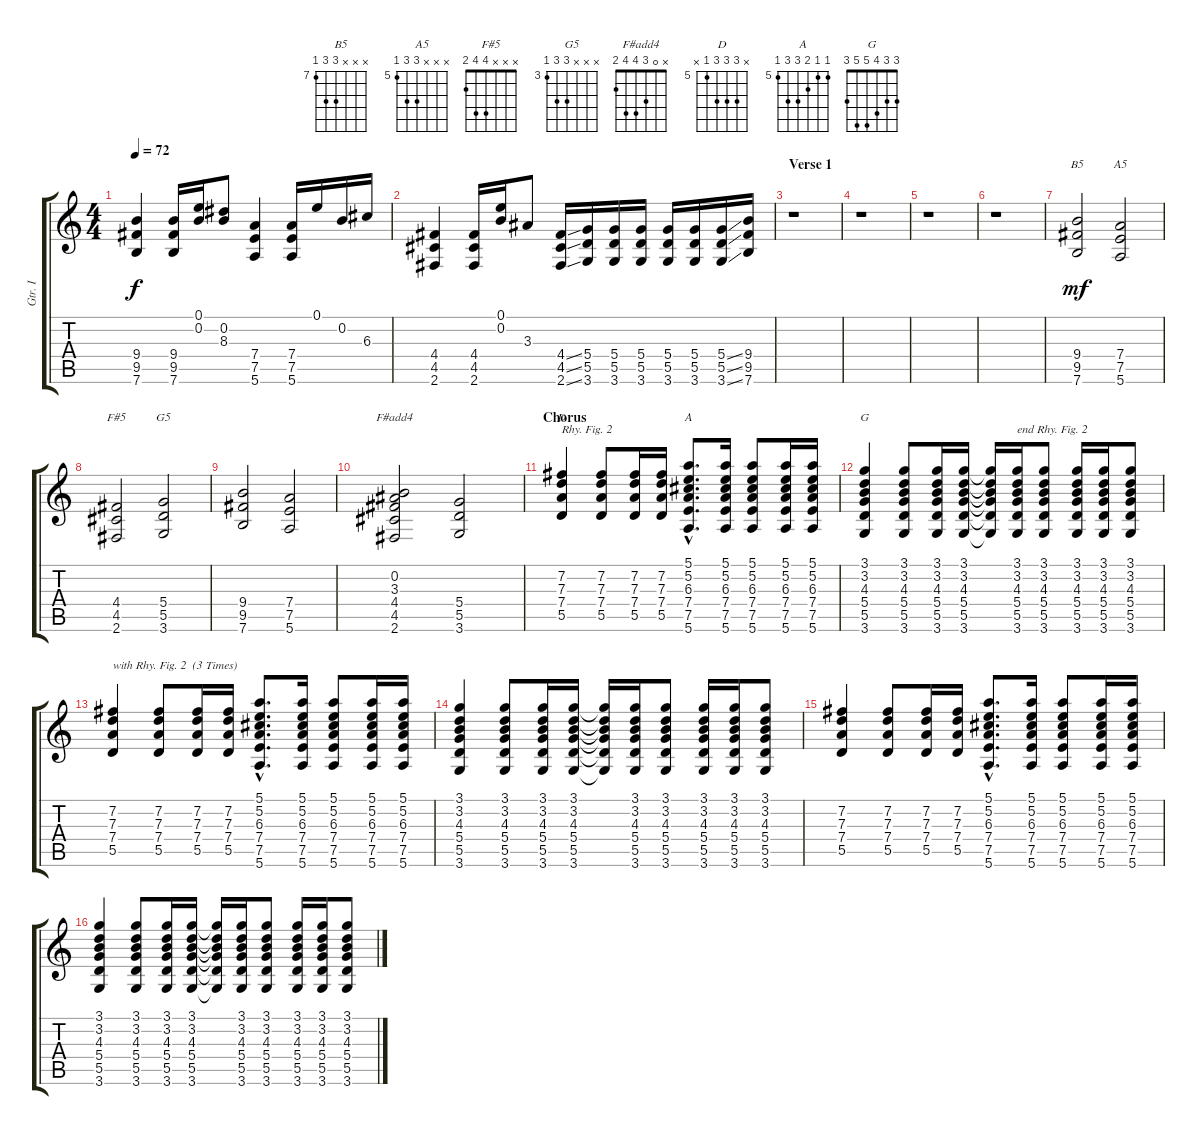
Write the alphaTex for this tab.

\track ("Gtr. I" "Gtr. I") {instrument distortionguitar}
\staff {score tabs}
\tuning (E4 B3 G3 D3 A2 E2) {hide}
\chord ("B5" x x x 9 9 7) {firstfret 7}
\chord ("A5" x x x 7 7 5) {firstfret 5}
\chord ("F#5" x x x 4 4 2)
\chord ("G5" x x x 5 5 3) {firstfret 3}
\chord ("F#add4" x 0 3 4 4 2)
\chord ("D" x 7 7 7 5 x) {firstfret 5}
\chord ("A" 5 5 6 7 7 5) {firstfret 5}
\chord ("G" 3 3 4 5 5 3)
\ts (4 4)
\tempo 72
\clef g2
\ks c
(9.4 9.5 7.6).4{dy f} (9.4 9.5 7.6).16 (0.1 0.2).16 (0.2 8.3).8 (7.4 7.5 5.6).4 (7.4 7.5 5.6).16 0.1.16 0.2.16 6.3.16 |
(4.4 4.5 2.6).4 (4.4 4.5 2.6).16 (0.1 0.2).16 3.3.8 (4.4{ss} 4.5{ss} 2.6{ss}).16 (5.4 5.5 3.6).16 (5.4 5.5 3.6).16 (5.4 5.5 3.6).16 (5.4 5.5 3.6).16 (5.4 5.5 3.6).16 (5.4{ss} 5.5{ss} 3.6{ss}).16 (9.4 9.5 7.6).16 |
\section ("" "Verse 1")
r.1 |
r.1 |
r.1 |
r.1 |
(9.4 9.5 7.6).2{ch "B5" dy mf} (7.4 7.5 5.6).2{ch "A5"} |
(4.4 4.5 2.6).2{ch "F#5"} (5.4 5.5 3.6).2{ch "G5"} |
(9.4 9.5 7.6).2 (7.4 7.5 5.6).2 |
(0.2 3.3 4.4 4.5 2.6).2{ch "F#add4"} (5.4 5.5 3.6).2 |
\section ("" "Chorus")
(7.2 7.3 7.4 5.5).4{ch "D" txt "Rhy. Fig. 2"} (7.2 7.3 7.4 5.5).8 (7.2 7.3 7.4 5.5).16 (7.2 7.3 7.4 5.5).16 (5.1{hac} 5.2{hac} 6.3{hac} 7.4{hac} 7.5{hac} 5.6{hac}).8{d ch "A"} (5.1 5.2 6.3 7.4 7.5 5.6).16 (5.1 5.2 6.3 7.4 7.5 5.6).8 (5.1 5.2 6.3 7.4 7.5 5.6).16 (5.1 5.2 6.3 7.4 7.5 5.6).16 |
(3.1 3.2 4.3 5.4 5.5 3.6).4{ch "G"} (3.1 3.2 4.3 5.4 5.5 3.6).8 (3.1 3.2 4.3 5.4 5.5 3.6).16 (3.1 3.2 4.3 5.4 5.5 3.6).16 (3.1{t} 3.2{t} 4.3{t} 5.4{t} 5.5{t} 3.6{t}).16 (3.1 3.2 4.3 5.4 5.5 3.6).16{txt "end Rhy. Fig. 2"} (3.1 3.2 4.3 5.4 5.5 3.6).8 (3.1 3.2 4.3 5.4 5.5 3.6).16 (3.1 3.2 4.3 5.4 5.5 3.6).16 (3.1 3.2 4.3 5.4 5.5 3.6).8 |
(7.2 7.3 7.4 5.5).4{txt "with Rhy. Fig. 2  (3 Times)"} (7.2 7.3 7.4 5.5).8 (7.2 7.3 7.4 5.5).16 (7.2 7.3 7.4 5.5).16 (5.1{hac} 5.2{hac} 6.3{hac} 7.4{hac} 7.5{hac} 5.6{hac}).8{d} (5.1 5.2 6.3 7.4 7.5 5.6).16 (5.1 5.2 6.3 7.4 7.5 5.6).8 (5.1 5.2 6.3 7.4 7.5 5.6).16 (5.1 5.2 6.3 7.4 7.5 5.6).16 |
(3.1 3.2 4.3 5.4 5.5 3.6).4 (3.1 3.2 4.3 5.4 5.5 3.6).8 (3.1 3.2 4.3 5.4 5.5 3.6).16 (3.1 3.2 4.3 5.4 5.5 3.6).16 (3.1{t} 3.2{t} 4.3{t} 5.4{t} 5.5{t} 3.6{t}).16 (3.1 3.2 4.3 5.4 5.5 3.6).16 (3.1 3.2 4.3 5.4 5.5 3.6).8 (3.1 3.2 4.3 5.4 5.5 3.6).16 (3.1 3.2 4.3 5.4 5.5 3.6).16 (3.1 3.2 4.3 5.4 5.5 3.6).8 |
(7.2 7.3 7.4 5.5).4 (7.2 7.3 7.4 5.5).8 (7.2 7.3 7.4 5.5).16 (7.2 7.3 7.4 5.5).16 (5.1{hac} 5.2{hac} 6.3{hac} 7.4{hac} 7.5{hac} 5.6{hac}).8{d} (5.1 5.2 6.3 7.4 7.5 5.6).16 (5.1 5.2 6.3 7.4 7.5 5.6).8 (5.1 5.2 6.3 7.4 7.5 5.6).16 (5.1 5.2 6.3 7.4 7.5 5.6).16 |
(3.1 3.2 4.3 5.4 5.5 3.6).4 (3.1 3.2 4.3 5.4 5.5 3.6).8 (3.1 3.2 4.3 5.4 5.5 3.6).16 (3.1 3.2 4.3 5.4 5.5 3.6).16 (3.1{t} 3.2{t} 4.3{t} 5.4{t} 5.5{t} 3.6{t}).16 (3.1 3.2 4.3 5.4 5.5 3.6).16 (3.1 3.2 4.3 5.4 5.5 3.6).8 (3.1 3.2 4.3 5.4 5.5 3.6).16 (3.1 3.2 4.3 5.4 5.5 3.6).16 (3.1 3.2 4.3 5.4 5.5 3.6).8
